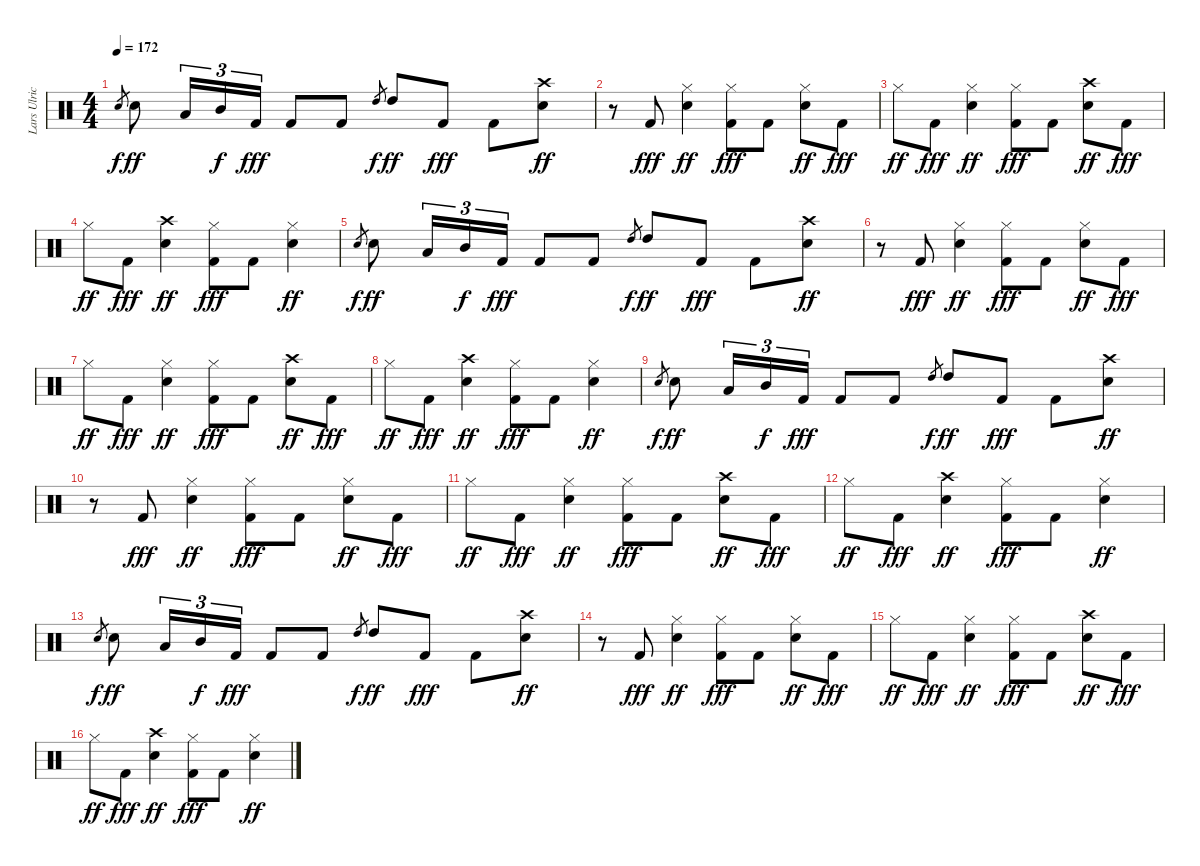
\track ("Lars Ulrich" "Lars Ulric") {instrument percussion}
\staff {score}
\articulation defaults
\ts (4 4)
\tempo 172
\clef neutral
\ks c "Snare (hit) 2"{sl}.8{gr dy f} "Snare (hit) 2".8{dy ff} "Low Tom (hit)".16{tu (3 2)} "Mid Tom (hit)".16{tu (3 2) dy f} "Kick (hit) 2".16{tu (3 2) dy fff} "Kick (hit) 2".8 "Kick (hit) 2".8 "High Tom (hit)"{sl}.8{gr dy f} "High Tom (hit)".8{dy ff} "Kick (hit) 2".8{dy fff} "Kick (hit) 2".8
("Crash high (hit)" "Snare (hit) 2").8{dy ff} |
r.8 "Kick (hit) 2".8{dy fff} ("Hi-Hat (closed)" "Snare (hit) 2").4{dy ff} ("Hi-Hat (closed)" "Kick (hit) 2").8{dy fff} "Kick (hit) 2".8 ("Hi-Hat (closed)" "Snare (hit) 2").8{dy ff} "Kick (hit) 2".8{dy fff} |
"Hi-Hat (closed)".8{dy ff} "Kick (hit) 2".8{dy fff} ("Hi-Hat (closed)" "Snare (hit) 2").4{dy ff} ("Hi-Hat (closed)" "Kick (hit) 2").8{dy fff} "Kick (hit) 2".8 ("Crash high (hit)" "Snare (hit) 2").8{dy ff} "Kick (hit) 2".8{dy fff} |
"Hi-Hat (closed)".8{dy ff} "Kick (hit) 2".8{dy fff} ("Crash high (hit)" "Snare (hit) 2").4{dy ff} ("Hi-Hat (closed)" "Kick (hit) 2").8{dy fff} "Kick (hit) 2".8 ("Hi-Hat (closed)" "Snare (hit) 2").4{dy ff} |
"Snare (hit) 2"{sl}.8{gr dy f} "Snare (hit) 2".8{dy ff} "Low Tom (hit)".16{tu (3 2)} "Mid Tom (hit)".16{tu (3 2) dy f} "Kick (hit) 2".16{tu (3 2) dy fff} "Kick (hit) 2".8 "Kick (hit) 2".8 "High Tom (hit)"{sl}.8{gr dy f} "High Tom (hit)".8{dy ff} "Kick (hit) 2".8{dy fff} "Kick (hit) 2".8 ("Crash high (hit)" "Snare (hit) 2").8{dy ff} |
r.8 "Kick (hit) 2".8{dy fff} ("Hi-Hat (closed)" "Snare (hit) 2").4{dy ff} ("Hi-Hat (closed)" "Kick (hit) 2").8{dy fff} "Kick (hit) 2".8 ("Hi-Hat (closed)" "Snare (hit) 2").8{dy ff} "Kick (hit) 2".8{dy fff} |
"Hi-Hat (closed)".8{dy ff} "Kick (hit) 2".8{dy fff} ("Hi-Hat (closed)" "Snare (hit) 2").4{dy ff} ("Hi-Hat (closed)" "Kick (hit) 2").8{dy fff} "Kick (hit) 2".8 ("Crash high (hit)" "Snare (hit) 2").8{dy ff} "Kick (hit) 2".8{dy fff} |
"Hi-Hat (closed)".8{dy ff} "Kick (hit) 2".8{dy fff} ("Crash high (hit)" "Snare (hit) 2").4{dy ff} ("Hi-Hat (closed)" "Kick (hit) 2").8{dy fff} "Kick (hit) 2".8 ("Hi-Hat (closed)" "Snare (hit) 2").4{dy ff} |
"Snare (hit) 2"{sl}.8{gr dy f} "Snare (hit) 2".8{dy ff} "Low Tom (hit)".16{tu (3 2)} "Mid Tom (hit)".16{tu (3 2) dy f} "Kick (hit) 2".16{tu (3 2) dy fff} "Kick (hit) 2".8 "Kick (hit) 2".8 "High Tom (hit)"{sl}.8{gr dy f} "High Tom (hit)".8{dy ff} "Kick (hit) 2".8{dy fff} "Kick (hit) 2".8 ("Crash high (hit)" "Snare (hit) 2").8{dy ff} |
r.8 "Kick (hit) 2".8{dy fff} ("Hi-Hat (closed)" "Snare (hit) 2").4{dy ff} ("Hi-Hat (closed)" "Kick (hit) 2").8{dy fff} "Kick (hit) 2".8 ("Hi-Hat (closed)" "Snare (hit) 2").8{dy ff} "Kick (hit) 2".8{dy fff} |
"Hi-Hat (closed)".8{dy ff} "Kick (hit) 2".8{dy fff} ("Hi-Hat (closed)" "Snare (hit) 2").4{dy ff} ("Hi-Hat (closed)" "Kick (hit) 2").8{dy fff} "Kick (hit) 2".8 ("Crash high (hit)" "Snare (hit) 2").8{dy ff} "Kick (hit) 2".8{dy fff} |
"Hi-Hat (closed)".8{dy ff} "Kick (hit) 2".8{dy fff} ("Crash high (hit)" "Snare (hit) 2").4{dy ff} ("Hi-Hat (closed)" "Kick (hit) 2").8{dy fff} "Kick (hit) 2".8 ("Hi-Hat (closed)" "Snare (hit) 2").4{dy ff} |
"Snare (hit) 2"{sl}.8{gr dy f} "Snare (hit) 2".8{dy ff} "Low Tom (hit)".16{tu (3 2)} "Mid Tom (hit)".16{tu (3 2) dy f} "Kick (hit) 2".16{tu (3 2) dy fff} "Kick (hit) 2".8 "Kick (hit) 2".8 "High Tom (hit)"{sl}.8{gr dy f} "High Tom (hit)".8{dy ff} "Kick (hit) 2".8{dy fff} "Kick (hit) 2".8 ("Crash high (hit)" "Snare (hit) 2").8{dy ff} |
r.8 "Kick (hit) 2".8{dy fff} ("Hi-Hat (closed)" "Snare (hit) 2").4{dy ff} ("Hi-Hat (closed)" "Kick (hit) 2").8{dy fff} "Kick (hit) 2".8 ("Hi-Hat (closed)" "Snare (hit) 2").8{dy ff} "Kick (hit) 2".8{dy fff} |
"Hi-Hat (closed)".8{dy ff} "Kick (hit) 2".8{dy fff} ("Hi-Hat (closed)" "Snare (hit) 2").4{dy ff} ("Hi-Hat (closed)" "Kick (hit) 2").8{dy fff} "Kick (hit) 2".8 ("Crash high (hit)" "Snare (hit) 2").8{dy ff} "Kick (hit) 2".8{dy fff} |
"Hi-Hat (closed)".8{dy ff} "Kick (hit) 2".8{dy fff} ("Crash high (hit)" "Snare (hit) 2").4{dy ff} ("Hi-Hat (closed)" "Kick (hit) 2").8{dy fff} "Kick (hit) 2".8 ("Hi-Hat (closed)" "Snare (hit) 2").4{dy ff}
